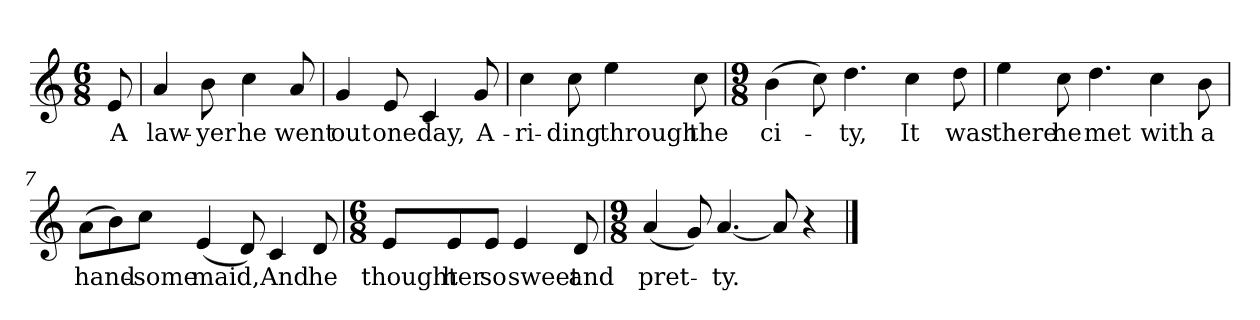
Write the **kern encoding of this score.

**kern	**text
*part1	*part1
*staff1	*staff1
*clefG2	*
*k[]	*
*M6/8	*
=1	=1
!	!LO:LY:b
8e/	A
=2	=2
!	!LO:LY:b
4a/	law-
!	!LO:LY:b
8b\	-yer
!	!LO:LY:b
4cc\	he
!	!LO:LY:b
8a/	went
=3	=3
!	!LO:LY:b
4g/	out
!	!LO:LY:b
8e/	one
!	!LO:LY:b
4c/	day,
!	!LO:LY:b
8g/	A-
=4	=4
!	!LO:LY:b
4cc\	-ri-
!	!LO:LY:b
8cc\	-ding
!	!LO:LY:b
4ee\	through
!	!LO:LY:b
8cc\	the
=5	=5
*M9/8	*
!	!LO:LY:b
(>4b\	ci-
8cc\)	.
!	!LO:LY:b
4.dd\	-ty,
!	!LO:LY:b
4cc\	It
!	!LO:LY:b
8dd\	was
=6	=6
!	!LO:LY:b
4ee\	there
!	!LO:LY:b
8cc\	he
!	!LO:LY:b
4.dd\	met
!	!LO:LY:b
4cc\	with
!	!LO:LY:b
8b\	a
!!LO:LB:g=z
=7	=7
!	!LO:LY:b
(>8a\L	hand-
8b\)	.
!	!LO:LY:b
8cc\J	-some
!	!LO:LY:b
(<4e/	maid,
8d/)	.
!	!LO:LY:b
4c/	And
!	!LO:LY:b
8d/	he
=8	=8
*M6/8	*
!	!LO:LY:b
8e/L	thought
!	!LO:LY:b
8e/	her
!	!LO:LY:b
8e/J	so
!	!LO:LY:b
4e/	sweet
!	!LO:LY:b
8d/	and
=9	=9
*M9/8	*
!	!LO:LY:b
(<4a/	pret-
8g/)	.
!	!LO:LY:b
[4.a/	-ty.
8a/]	.
4r	.
==	==
*-	*-
